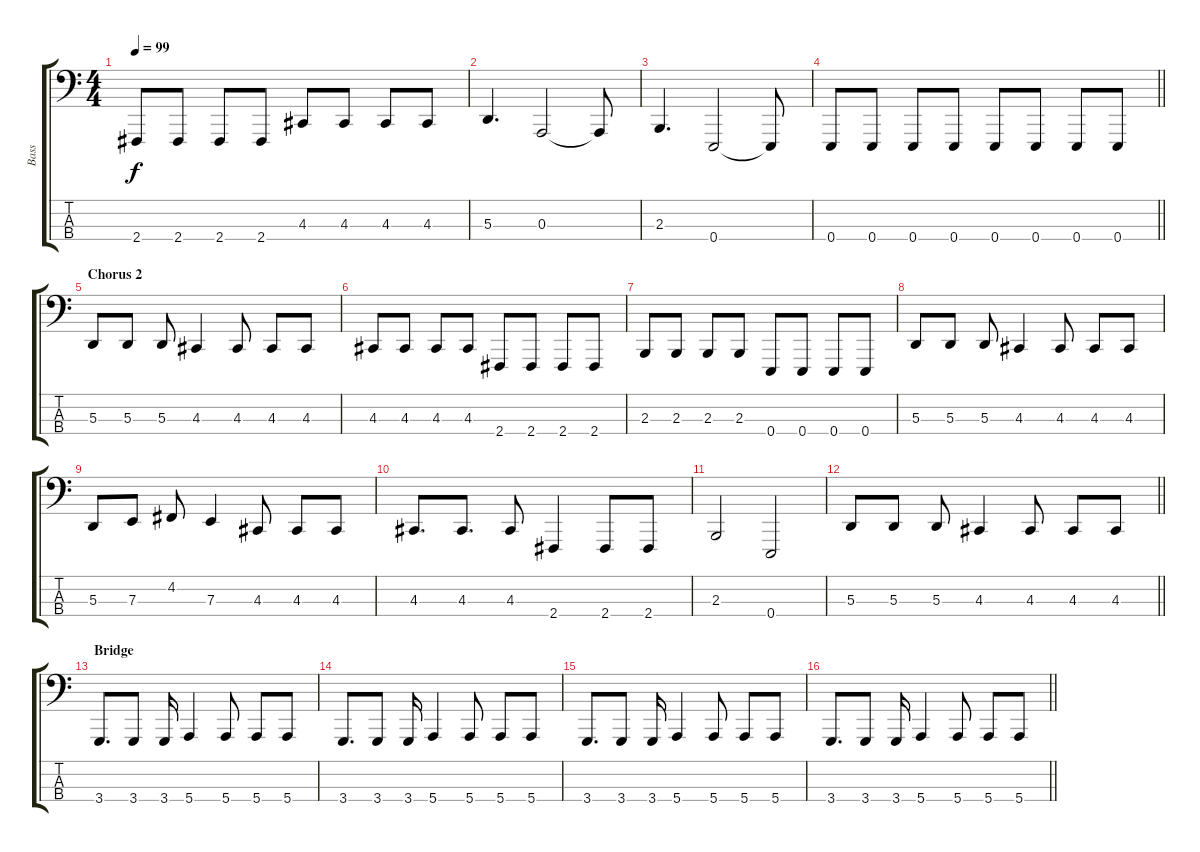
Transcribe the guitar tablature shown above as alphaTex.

\track ("Bass" "Bass") {instrument lead2sawtooth}
\staff {score tabs}
\tuning (G2 D2 A1 E1) {hide}
\ts (4 4)
\tempo 99
\clef f4
\ks c
2.4.8{dy f} 2.4.8 2.4.8 2.4.8 4.3.8 4.3.8 4.3.8 4.3.8 |
5.3.4{d} 0.3.2 0.3{t}.8 |
2.3.4{d} 0.4.2 0.4{t}.8 |
\barLineRight lightlight
0.4.8 0.4.8 0.4.8 0.4.8 0.4.8 0.4.8 0.4.8 0.4.8 |
\section ("" "Chorus 2")
5.3.8 5.3.8 5.3.8 4.3.4 4.3.8 4.3.8 4.3.8 |
4.3.8 4.3.8 4.3.8 4.3.8 2.4.8 2.4.8 2.4.8 2.4.8 |
2.3.8 2.3.8 2.3.8 2.3.8 0.4.8 0.4.8 0.4.8 0.4.8 |
5.3.8 5.3.8 5.3.8 4.3.4 4.3.8 4.3.8 4.3.8 |
5.3.8 7.3.8 4.2.8 7.3.4 4.3.8 4.3.8 4.3.8 |
4.3.8{d} 4.3.8{d} 4.3.8 2.4.4 2.4.8 2.4.8 |
2.3.2 0.4.2 |
\barLineRight lightlight
5.3.8 5.3.8 5.3.8 4.3.4 4.3.8 4.3.8 4.3.8 |
\section ("" "Bridge")
3.4.8{d} 3.4.8 3.4.16 5.4.4 5.4.8 5.4.8 5.4.8 |
3.4.8{d} 3.4.8 3.4.16 5.4.4 5.4.8 5.4.8 5.4.8 |
3.4.8{d} 3.4.8 3.4.16 5.4.4 5.4.8 5.4.8 5.4.8 |
\barLineRight lightlight
3.4.8{d} 3.4.8 3.4.16 5.4.4 5.4.8 5.4.8 5.4.8
